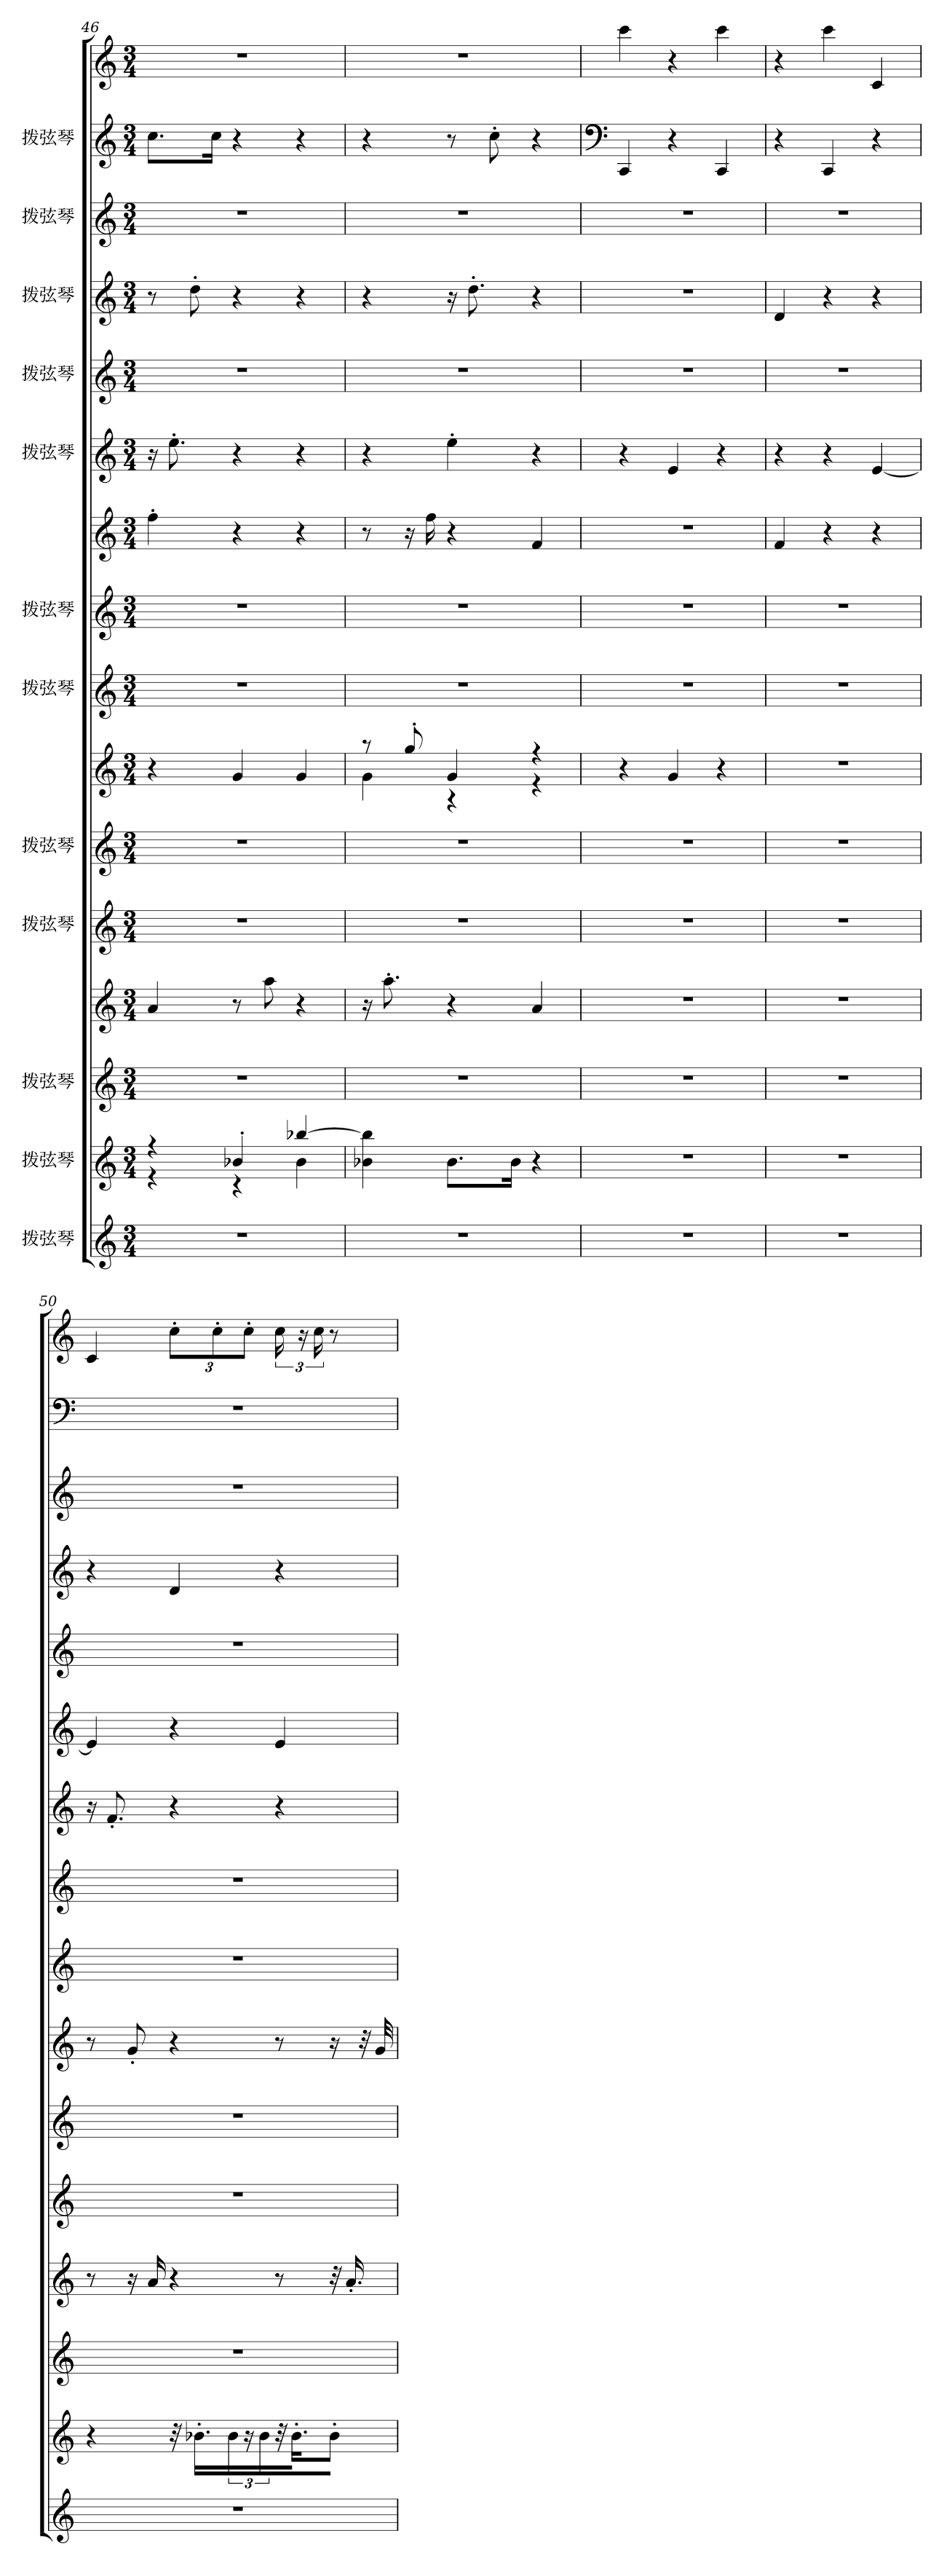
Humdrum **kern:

**kern	**kern	**kern	**kern	**kern	**kern	**kern	**kern	**kern	**kern	**kern	**kern	**kern	**kern	**kern	**kern
*part12	*part11	*part10	*part10	*part9	*part8	*part8	*part7	*part6	*part6	*part5	*part4	*part3	*part2	*part1	*part1
*staff16	*staff15	*staff14	*staff13	*staff12	*staff11	*staff10	*staff9	*staff8	*staff7	*staff6	*staff5	*staff4	*staff3	*staff2	*staff1
*I"拨弦琴	*I"拨弦琴	*I"拨弦琴	*	*I"拨弦琴	*I"拨弦琴	*	*I"拨弦琴	*I"拨弦琴	*	*I"拨弦琴	*I"拨弦琴	*I"拨弦琴	*I"拨弦琴	*I"拨弦琴	*
*clefG2	*clefG2	*clefG2	*clefG2	*clefG2	*clefG2	*clefG2	*clefG2	*clefG2	*clefG2	*clefG2	*clefG2	*clefG2	*clefG2	*clefG2	*clefG2
*k[]	*k[]	*k[]	*k[]	*k[]	*k[]	*k[]	*k[]	*k[]	*k[]	*k[]	*k[]	*k[]	*k[]	*k[]	*k[]
*M3/4	*M3/4	*M3/4	*M3/4	*M3/4	*M3/4	*M3/4	*M3/4	*M3/4	*M3/4	*M3/4	*M3/4	*M3/4	*M3/4	*M3/4	*M3/4
=46	=46	=46	=46	=46	=46	=46	=46	=46	=46	=46	=46	=46	=46	=46	=46
*	*^	*	*	*	*	*	*	*	*	*	*	*	*	*	*
2.r	4r	4r	2.r	4a/	2.r	2.r	4r	2.r	2.r	4ff'\	16r	2.r	8r	2.r	8.cc\L	2.r
.	.	.	.	.	.	.	.	.	.	.	8.ee'\	.	.	.	.	.
.	.	.	.	.	.	.	.	.	.	.	.	.	8dd'\	.	.	.
.	.	.	.	.	.	.	.	.	.	.	.	.	.	.	16cc\Jk	.
.	4b-X'/	4r	.	8r	.	.	4g/	.	.	4r	4r	.	4r	.	4r	.
.	.	.	.	8aa\	.	.	.	.	.	.	.	.	.	.	.	.
.	[4bb-X/	4b-\	.	4r	.	.	4g/	.	.	4r	4r	.	4r	.	4r	.
*	*v	*v	*	*	*	*	*	*	*	*	*	*	*	*	*	*
!!LO:PB:g=z
=47	=47	=47	=47	=47	=47	=47	=47	=47	=47	=47	=47	=47	=47	=47	=47
*	*	*	*	*	*	*^	*	*	*	*	*	*	*	*	*
2.r	4b-X\ 4bb-\]	2.r	16r	2.r	2.r	8r	4g\	2.r	2.r	8r	4r	2.r	4r	2.r	4r	2.r
.	.	.	8.aa'\	.	.	.	.	.	.	.	.	.	.	.	.	.
.	.	.	.	.	.	8gg'/	.	.	.	16r	.	.	.	.	.	.
.	.	.	.	.	.	.	.	.	.	16ff\	.	.	.	.	.	.
.	8.b-\L	.	4r	.	.	4g/	4r	.	.	4r	4ee'\	.	16r	.	8r	.
.	.	.	.	.	.	.	.	.	.	.	.	.	8.dd'\	.	.	.
.	.	.	.	.	.	.	.	.	.	.	.	.	.	.	8cc'\	.
.	16b-\Jk	.	.	.	.	.	.	.	.	.	.	.	.	.	.	.
.	4r	.	4a/	.	.	4r	4r	.	.	4f/	4r	.	4r	.	4r	.
*	*	*	*	*	*	*v	*v	*	*	*	*	*	*	*	*	*
=48	=48	=48	=48	=48	=48	=48	=48	=48	=48	=48	=48	=48	=48	=48	=48
*	*	*	*	*	*	*	*	*	*	*	*	*	*	*clefF4	*
2.r	2.r	2.r	2.r	2.r	2.r	4r	2.r	2.r	2.r	4r	2.r	2.r	2.r	4CC/	4ccc\
.	.	.	.	.	.	4g/	.	.	.	4e/	.	.	.	4r	4r
.	.	.	.	.	.	4r	.	.	.	4r	.	.	.	4CC/	4ccc\
=49	=49	=49	=49	=49	=49	=49	=49	=49	=49	=49	=49	=49	=49	=49	=49
2.r	2.r	2.r	2.r	2.r	2.r	2.r	2.r	2.r	4f/	4r	2.r	4d/	2.r	4r	4r
.	.	.	.	.	.	.	.	.	4r	4r	.	4r	.	4CC/	4ccc\
.	.	.	.	.	.	.	.	.	4r	[4e/	.	4r	.	4r	4c/
=50	=50	=50	=50	=50	=50	=50	=50	=50	=50	=50	=50	=50	=50	=50	=50
2.r	4r	2.r	8r	2.r	2.r	8r	2.r	2.r	16r	4e/]	2.r	4r	2.r	2.r	4c/
.	.	.	.	.	.	.	.	.	8.f'/	.	.	.	.	.	.
.	.	.	16r	.	.	8g'/	.	.	.	.	.	.	.	.	.
.	.	.	16a/	.	.	.	.	.	.	.	.	.	.	.	.
*	*	*	*	*	*	*	*	*	*	*	*	*	*	*	*Xbrackettup
.	32r	.	4r	.	.	4r	.	.	4r	4r	.	4d/	.	.	12cc'\L
.	16.b-X'\LL	.	.	.	.	.	.	.	.	.	.	.	.	.	.
.	.	.	.	.	.	.	.	.	.	.	.	.	.	.	12cc'\
.	24b-\JJ	.	.	.	.	.	.	.	.	.	.	.	.	.	.
.	24r	.	.	.	.	.	.	.	.	.	.	.	.	.	12cc'\J
.	24b-\	.	.	.	.	.	.	.	.	.	.	.	.	.	.
*	*	*	*	*	*	*	*	*	*	*	*	*	*	*	*brackettup
.	32r	.	8r	.	.	8r	.	.	4r	4e/	.	4r	.	.	24cc\
.	16.b-'\KL	.	.	.	.	.	.	.	.	.	.	.	.	.	.
.	.	.	.	.	.	.	.	.	.	.	.	.	.	.	24r
.	.	.	.	.	.	.	.	.	.	.	.	.	.	.	24cc\
.	8b-'\J	.	32r	.	.	16r	.	.	.	.	.	.	.	.	8r
.	.	.	16.a'/	.	.	.	.	.	.	.	.	.	.	.	.
.	.	.	.	.	.	32r	.	.	.	.	.	.	.	.	.
.	.	.	.	.	.	32g/	.	.	.	.	.	.	.	.	.
=	=	=	=	=	=	=	=	=	=	=	=	=	=	=	=
*-	*-	*-	*-	*-	*-	*-	*-	*-	*-	*-	*-	*-	*-	*-	*-
